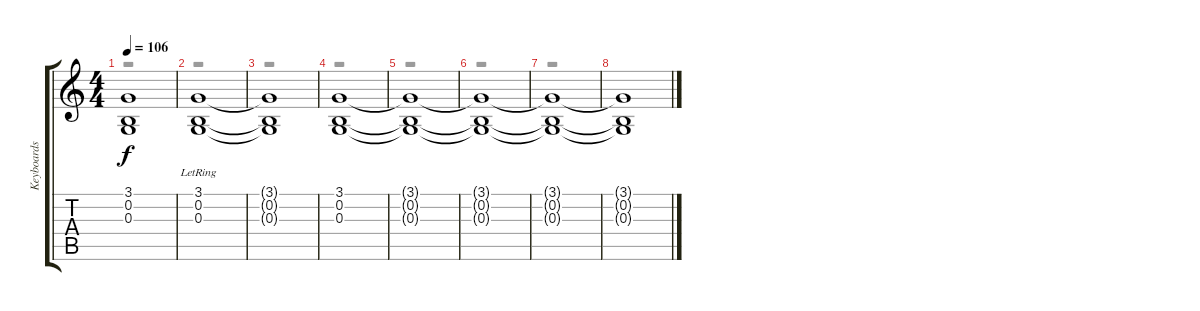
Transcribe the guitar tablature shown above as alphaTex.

\track ("Keyboards" "Keyboards") {instrument drawbarorgan}
\staff {score tabs}
\tuning (E4 B3 G3 D3 A2 E2) {hide}
\voice
\ts (4 4)
\tempo 106
\clef g2
\ks c
(3.1{t} 0.2{t} 0.3{t}).1{dy f} |
(3.1{lr} 0.2{lr} 0.3{lr}).1 |
(3.1{t} 0.2{t} 0.3{t}).1 |
(3.1 0.2 0.3).1 |
(3.1{t} 0.2{t} 0.3{t}).1 |
(3.1{t} 0.2{t} 0.3{t}).1{volume 10 instrument stringensemble1} |
(3.1{t} 0.2{t} 0.3{t}).1{volume 0} |
(3.1{t} 0.2{t} 0.3{t}).1
\voice
\clef g2
\ottava regular
\simile none
\ks c
r.1{dy f} |
r.1 |
r.1 |
r.1 |
r.1 |
r.1 |
r.1 |
